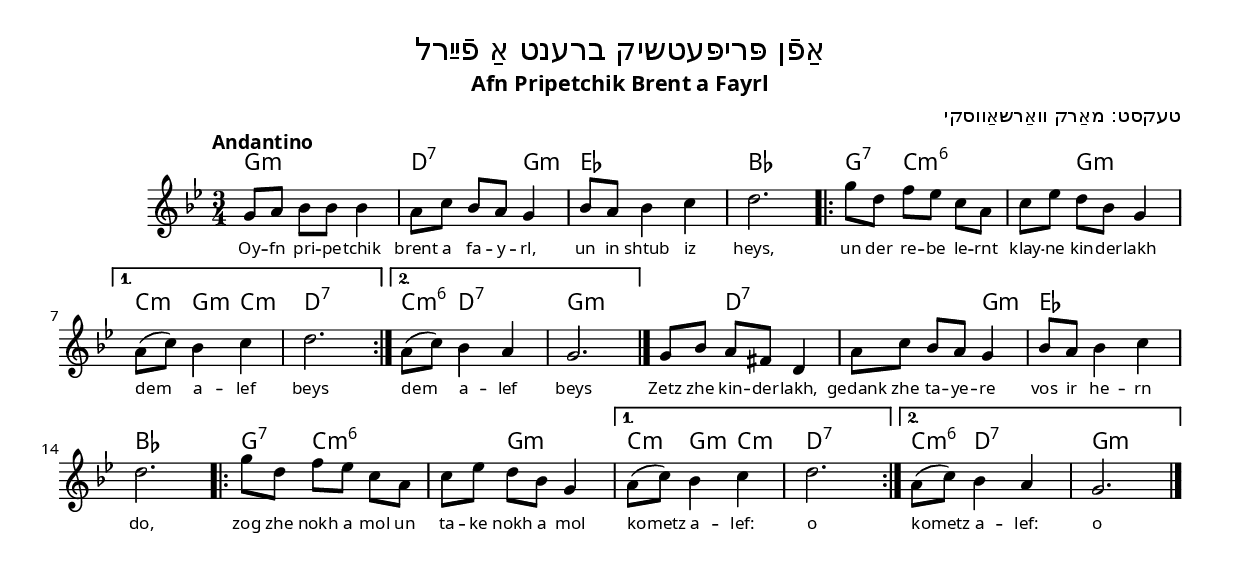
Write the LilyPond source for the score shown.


\header {
  poet = "טעקסט: מאַרק וואַרשאַווסקי"
  title = "אַפֿן פּריפּעטשיק ברענט אַ פֿײַרל"
  subtitle = "Afn Pripetchik Brent a Fayrl"
  }

\version "2.18.2"
\language "english"
#(set-global-staff-size 17)

end =
  #(define-music-function
    (parser location signature)
    (fraction?)
  #{
    \once \omit Staff.TimeSignature \time #signature
  #})

\layout {
  \context {  % Use Typewriter font for chord symbols
    \ChordNames {
      \set chordChanges = ##t
      \override ChordName.font-family = #'typewriter
      }
    }
  \context {  % Change font size for lyrics
    \Lyrics {
      \override LyricText.font-size = #'-1
      }
    }
  \context {  % Beam according to rhythm
    \Staff {
      \set Timing.beamExceptions = #'()
      }
    }
  }

\paper {      % Load fonts
  fonts = #
  (make-pango-font-tree
   "Linux Libertine"
   "Linux Biolinum"
   "Courier 10 Pitch"
   (/ (* staff-height pt) 2.5)
    )
  bookTitleMarkup = \markup {
    \override #'(baseline-skip . 3.5)
    \column {
      \fill-line { \fromproperty #'header:dedication }
      \override #'(baseline-skip . 3.5)
      \column {
        \fill-line {
          \override #'(font-name . "Drugulin CLM")
          \huge \larger \larger \bold
          \fromproperty #'header:title
          }
        \fill-line {
          \large \bold
          \fromproperty #'header:subtitle
          }
        \fill-line {
          \smaller \bold
          \fromproperty #'header:subsubtitle
          }
        \fill-line {
          \fromproperty #'header:meter
          \fromproperty #'header:arranger
          }
          \fill-line {
          \override #'(font-name . "Drugulin CLM")
          \fromproperty #'header:composer
          { \large \bold \fromproperty #'header:instrument }
          \override #'(font-name . "Drugulin CLM")
          \fromproperty #'header:poet
          }
        }
      }
    }
    scoreTitleMarkup = \markup {
      \column {
      \on-the-fly \print-all-headers { \bookTitleMarkup \hspace #1 }
      \fill-line {
        \null
        \override #'(font-name . "Drugulin CLM")
        \huge
        \lower #5
        \fromproperty #'header:piece
        }
      }
    }
  }

mel-a = \relative g'{ 
  g8 a bf bf bf4 |
  a8 c bf a g4 |
  bf8 a bf4 c |
  d2. 
}
mel-b = \relative g''{ 
  \repeat volta 2 {
    g8 d f ef c a |
    c ef d bf g4 |
  }
  \alternative {
    { a8( c) bf4 c | 
      d2. 
    }
    { a8( c) bf4 a | 
      g2. 
    }
  }
}
mel-c = \relative g'{ 
  g8 bf a fs d4 | 
  a'8 c bf a g4 | 
  bf8 a bf4 c | 
  d2. | 
}

acc-a = \chordmode { 
  g2.:m | 
  d2:7 g4:m | 
  ef2.: | 
  bf |  
}
acc-b = \chordmode { 
  \repeat volta 2 { 
    g4:7 c2:m6 | 
    c4:m6 g2:m | }
  \alternative {
    { c4:m g:m c:m | d2.:7 }
    { c4:m6 d2:7 | g2.:m }
  }
}
                      
acc-c = \chordmode { 
  g4:m d2:7 | 
  d2:7 g4:m | 
  ef2.: | 
  bf2.: | 
}

\score {
  <<
    \new ChordNames {
      \acc-a
      \acc-b
      \acc-c
      \acc-b

        }
    \new Staff {
      \clef treble
      \key g \minor
      \time 3/4
      \tempo Andantino
      \new Voice = "melody" {
        \mel-a
        \mel-b
        \bar "|."
        \mel-c
        \mel-b
        \bar "|."
      }
    }
    \new Lyrics \lyricsto "melody" {
      Oy -- fn pri -- pe -- tchik brent a fa -- y -- rl,
      un in shtub iz heys,
      
      \repeat volta 2 {
        un der re -- be le -- rnt klay -- ne kin -- der -- lakh
        }
      \alternative {
        { dem a -- lef beys }  
        { dem a -- lef beys }
        }
      Zetz zhe kin -- der -- lakh,
      gedank zhe ta -- ye -- re
      vos ir he -- rn do,
      \repeat volta 2 {
        zog zhe nokh a mol un ta -- ke nokh a mol
      }
      \alternative {
        { kometz a -- lef: o }
        { kometz a -- lef: o }
      }
    }
  >>
}
